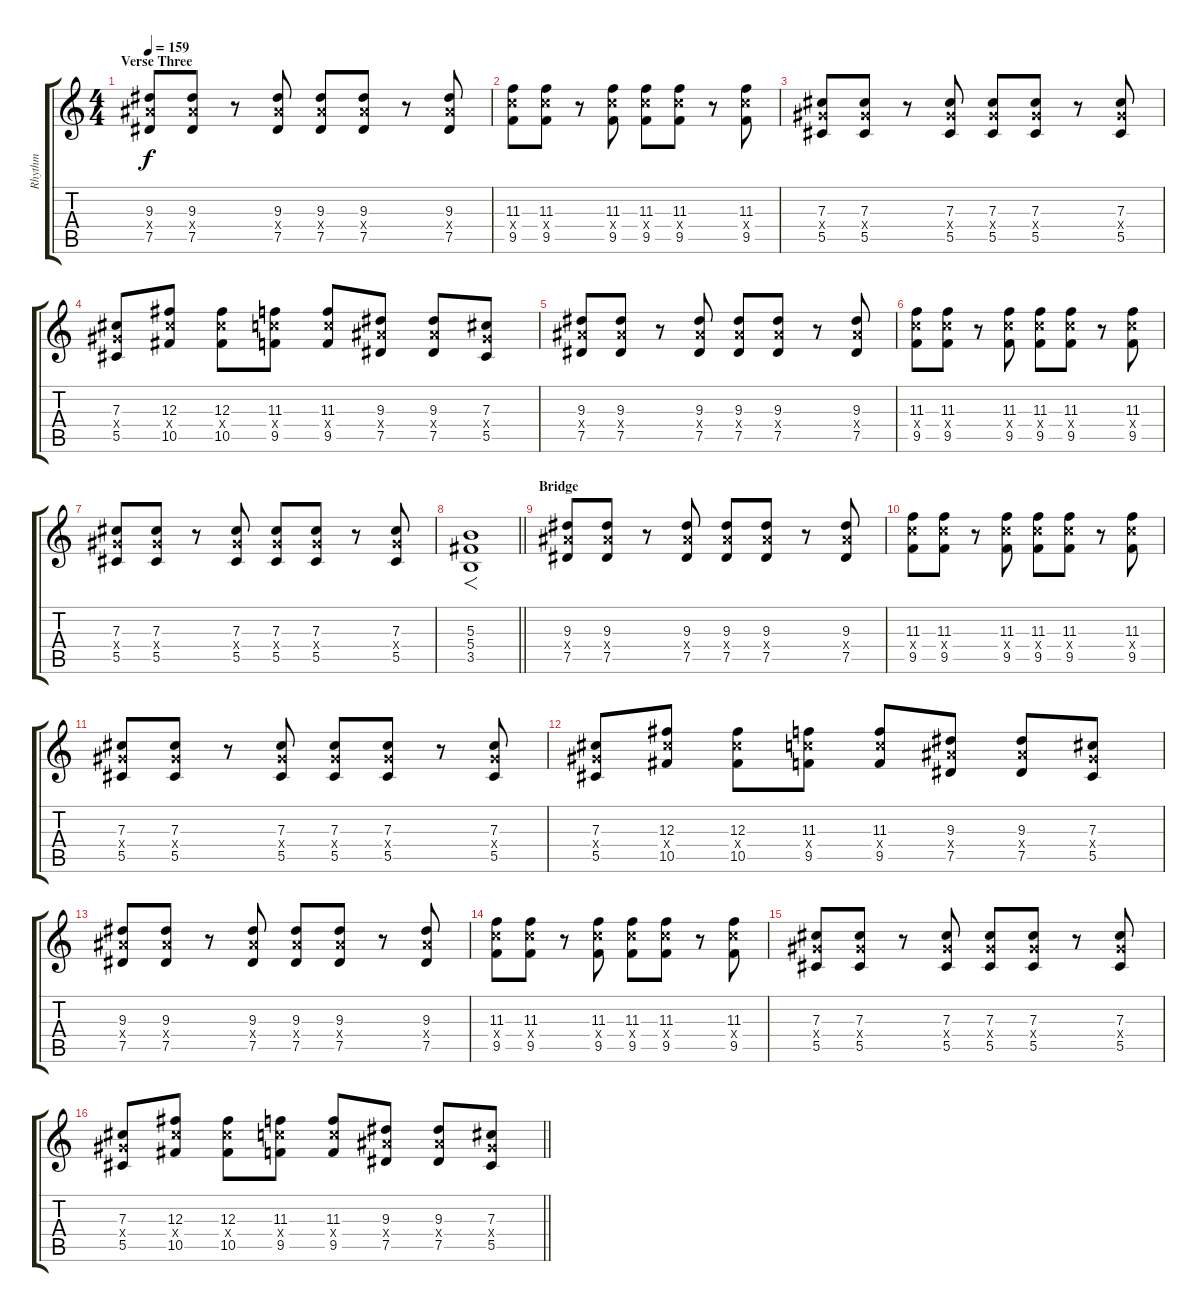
\track ("Rhythm" "Rhythm") {instrument distortionguitar}
\staff {score tabs}
\tuning (Eb4 Bb3 Gb3 Db3 Ab2 Db2) {hide}
\ts (4 4)
\section ("" "Verse Three")
\tempo 159
\clef g2
\ks c
(9.3 9.4{x} 7.5).8{dy f volume 7 balance 4 instrument electricguitarmuted} (9.3 9.4{x} 7.5).8 r.8 (9.3 9.4{x} 7.5).8 (9.3 9.4{x} 7.5).8 (9.3 9.4{x} 7.5).8 r.8 (9.3 9.4{x} 7.5).8 |
(11.3 11.4{x} 9.5).8 (11.3 11.4{x} 9.5).8 r.8 (11.3 11.4{x} 9.5).8 (11.3 11.4{x} 9.5).8 (11.3 11.4{x} 9.5).8 r.8 (11.3 11.4{x} 9.5).8 |
(7.3 7.4{x} 5.5).8 (7.3 7.4{x} 5.5).8 r.8 (7.3 7.4{x} 5.5).8 (7.3 7.4{x} 5.5).8 (7.3 7.4{x} 5.5).8 r.8 (7.3 7.4{x} 5.5).8 |
(7.3 7.4{x} 5.5).8 (12.3 12.4{x} 10.5).8 (12.3 12.4{x} 10.5).8 (11.3 11.4{x} 9.5).8 (11.3 11.4{x} 9.5).8 (9.3 9.4{x} 7.5).8 (9.3 9.4{x} 7.5).8 (7.3 7.4{x} 5.5).8 |
(9.3 9.4{x} 7.5).8 (9.3 9.4{x} 7.5).8 r.8 (9.3 9.4{x} 7.5).8 (9.3 9.4{x} 7.5).8 (9.3 9.4{x} 7.5).8 r.8 (9.3 9.4{x} 7.5).8 |
(11.3 11.4{x} 9.5).8 (11.3 11.4{x} 9.5).8 r.8 (11.3 11.4{x} 9.5).8 (11.3 11.4{x} 9.5).8 (11.3 11.4{x} 9.5).8 r.8 (11.3 11.4{x} 9.5).8 |
(7.3 7.4{x} 5.5).8 (7.3 7.4{x} 5.5).8 r.8 (7.3 7.4{x} 5.5).8 (7.3 7.4{x} 5.5).8 (7.3 7.4{x} 5.5).8 r.8 (7.3 7.4{x} 5.5).8 |
\barLineRight lightlight
(5.3 5.4 3.5).1{f volume 10 balance 8 instrument distortionguitar} |
\section ("" "Bridge")
(9.3 9.4{x} 7.5).8 (9.3 9.4{x} 7.5).8 r.8 (9.3 9.4{x} 7.5).8 (9.3 9.4{x} 7.5).8 (9.3 9.4{x} 7.5).8 r.8 (9.3 9.4{x} 7.5).8 |
(11.3 11.4{x} 9.5).8 (11.3 11.4{x} 9.5).8 r.8 (11.3 11.4{x} 9.5).8 (11.3 11.4{x} 9.5).8 (11.3 11.4{x} 9.5).8 r.8 (11.3 11.4{x} 9.5).8 |
(7.3 7.4{x} 5.5).8 (7.3 7.4{x} 5.5).8 r.8 (7.3 7.4{x} 5.5).8 (7.3 7.4{x} 5.5).8 (7.3 7.4{x} 5.5).8 r.8 (7.3 7.4{x} 5.5).8 |
(7.3 7.4{x} 5.5).8 (12.3 12.4{x} 10.5).8 (12.3 12.4{x} 10.5).8 (11.3 11.4{x} 9.5).8 (11.3 11.4{x} 9.5).8 (9.3 9.4{x} 7.5).8 (9.3 9.4{x} 7.5).8 (7.3 7.4{x} 5.5).8 |
(9.3 9.4{x} 7.5).8 (9.3 9.4{x} 7.5).8 r.8 (9.3 9.4{x} 7.5).8 (9.3 9.4{x} 7.5).8 (9.3 9.4{x} 7.5).8 r.8 (9.3 9.4{x} 7.5).8 |
(11.3 11.4{x} 9.5).8 (11.3 11.4{x} 9.5).8 r.8 (11.3 11.4{x} 9.5).8 (11.3 11.4{x} 9.5).8 (11.3 11.4{x} 9.5).8 r.8 (11.3 11.4{x} 9.5).8 |
(7.3 7.4{x} 5.5).8 (7.3 7.4{x} 5.5).8 r.8 (7.3 7.4{x} 5.5).8 (7.3 7.4{x} 5.5).8 (7.3 7.4{x} 5.5).8 r.8 (7.3 7.4{x} 5.5).8 |
\barLineRight lightlight
(7.3 7.4{x} 5.5).8 (12.3 12.4{x} 10.5).8 (12.3 12.4{x} 10.5).8 (11.3 11.4{x} 9.5).8 (11.3 11.4{x} 9.5).8 (9.3 9.4{x} 7.5).8 (9.3 9.4{x} 7.5).8 (7.3 7.4{x} 5.5).8
